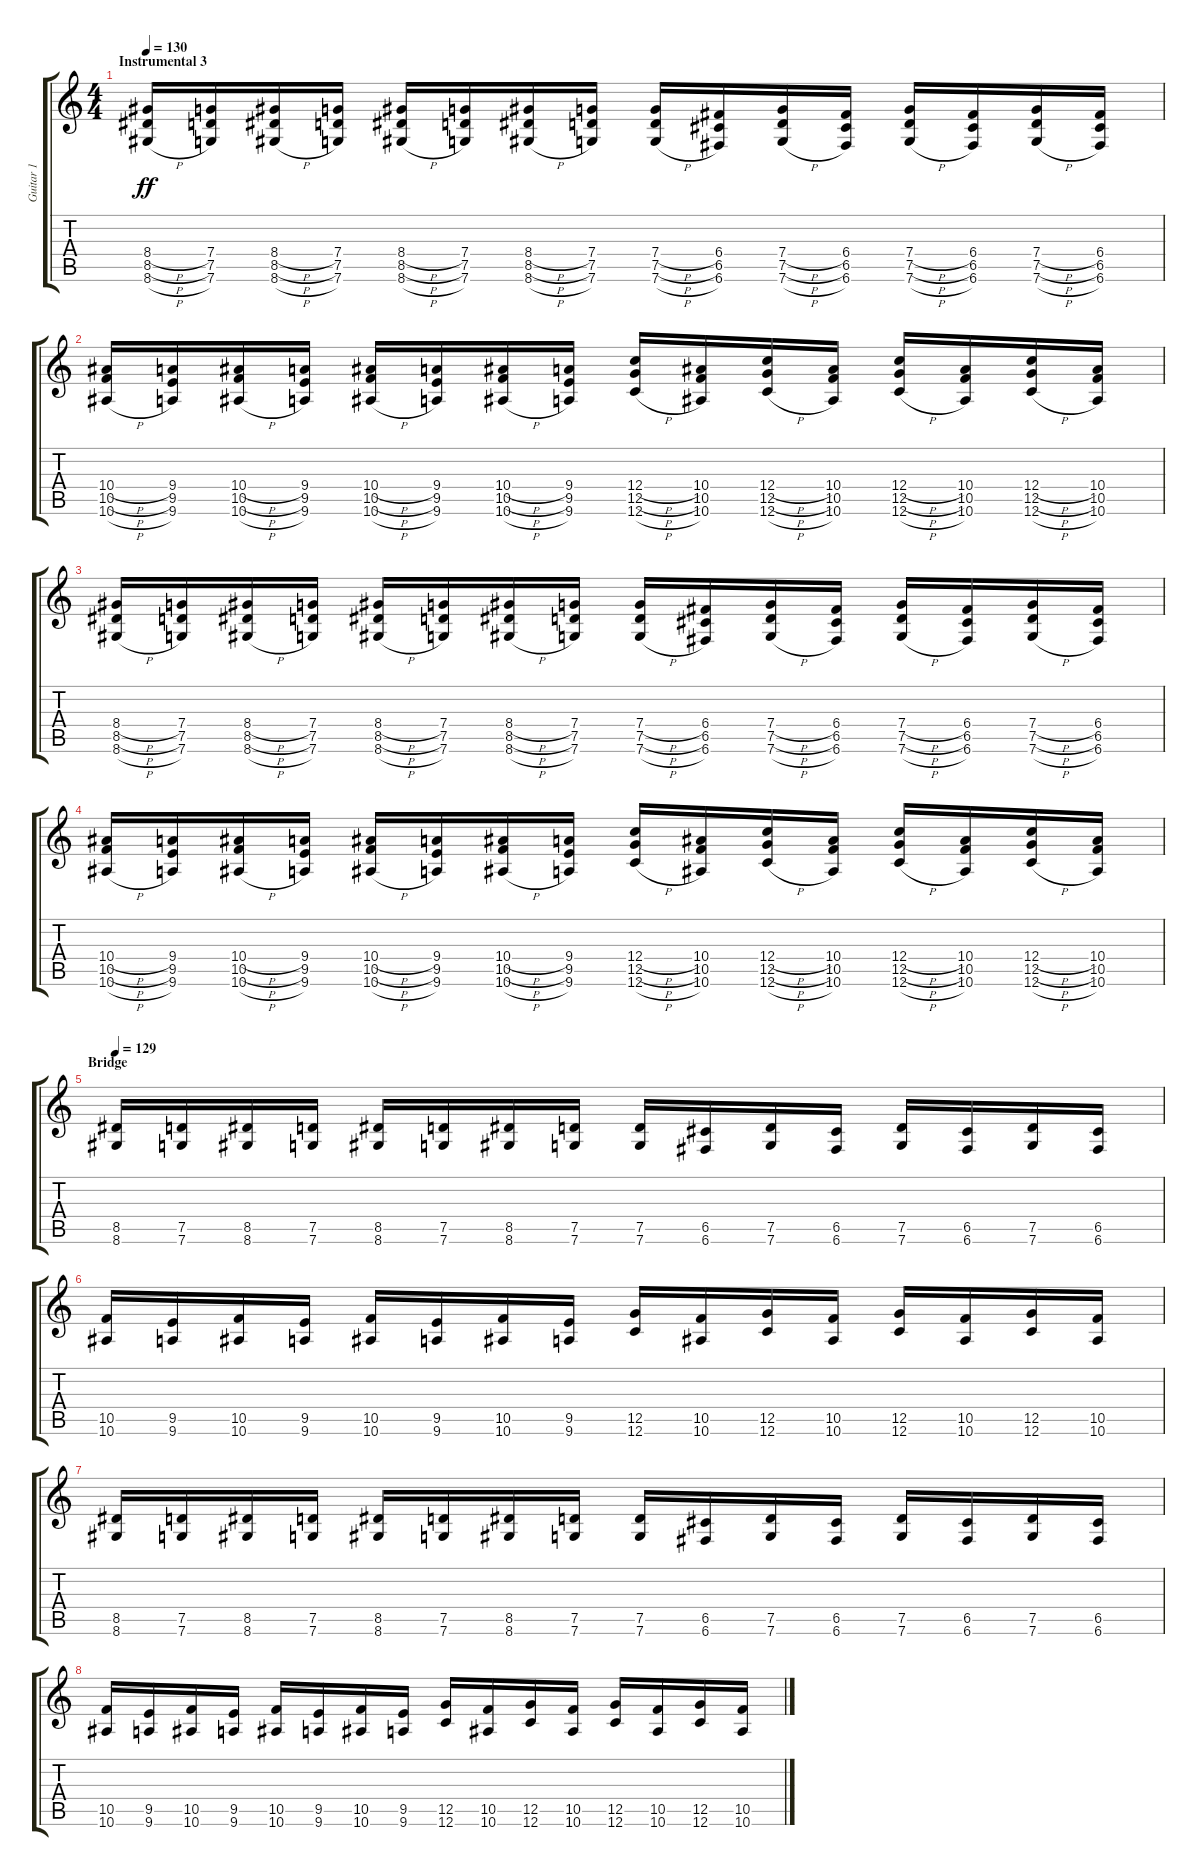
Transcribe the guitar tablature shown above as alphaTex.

\track ("Guitar 1" "Guitar 1") {instrument distortionguitar}
\staff {score tabs}
\tuning (D4 A3 F3 C3 G2 C2) {hide}
\ts (4 4)
\section ("" "Instrumental 3")
\tempo 130
\clef g2
\ks c
(8.4{h} 8.5{h} 8.6{h}).16{dy ff} (7.4 7.5 7.6).16 (8.4{h} 8.5{h} 8.6{h}).16 (7.4 7.5 7.6).16 (8.4{h} 8.5{h} 8.6{h}).16 (7.4 7.5 7.6).16 (8.4{h} 8.5{h} 8.6{h}).16 (7.4 7.5 7.6).16 (7.4{h} 7.5{h} 7.6{h}).16 (6.4 6.5 6.6).16 (7.4{h} 7.5{h} 7.6{h}).16 (6.4 6.5 6.6).16 (7.4{h} 7.5{h} 7.6{h}).16 (6.4 6.5 6.6).16 (7.4{h} 7.5{h} 7.6{h}).16 (6.4 6.5 6.6).16 |
(10.4{h} 10.5{h} 10.6{h}).16 (9.4 9.5 9.6).16 (10.4{h} 10.5{h} 10.6{h}).16 (9.4 9.5 9.6).16 (10.4{h} 10.5{h} 10.6{h}).16 (9.4 9.5 9.6).16 (10.4{h} 10.5{h} 10.6{h}).16 (9.4 9.5 9.6).16 (12.4{h} 12.5{h} 12.6{h}).16 (10.4 10.5 10.6).16 (12.4{h} 12.5{h} 12.6{h}).16 (10.4 10.5 10.6).16 (12.4{h} 12.5{h} 12.6{h}).16 (10.4 10.5 10.6).16 (12.4{h} 12.5{h} 12.6{h}).16 (10.4 10.5 10.6).16 |
(8.4{h} 8.5{h} 8.6{h}).16 (7.4 7.5 7.6).16 (8.4{h} 8.5{h} 8.6{h}).16 (7.4 7.5 7.6).16 (8.4{h} 8.5{h} 8.6{h}).16 (7.4 7.5 7.6).16 (8.4{h} 8.5{h} 8.6{h}).16 (7.4 7.5 7.6).16 (7.4{h} 7.5{h} 7.6{h}).16 (6.4 6.5 6.6).16 (7.4{h} 7.5{h} 7.6{h}).16 (6.4 6.5 6.6).16 (7.4{h} 7.5{h} 7.6{h}).16 (6.4 6.5 6.6).16 (7.4{h} 7.5{h} 7.6{h}).16 (6.4 6.5 6.6).16 |
(10.4{h} 10.5{h} 10.6{h}).16 (9.4 9.5 9.6).16 (10.4{h} 10.5{h} 10.6{h}).16 (9.4 9.5 9.6).16 (10.4{h} 10.5{h} 10.6{h}).16 (9.4 9.5 9.6).16 (10.4{h} 10.5{h} 10.6{h}).16 (9.4 9.5 9.6).16 (12.4{h} 12.5{h} 12.6{h}).16 (10.4 10.5 10.6).16 (12.4{h} 12.5{h} 12.6{h}).16 (10.4 10.5 10.6).16 (12.4{h} 12.5{h} 12.6{h}).16 (10.4 10.5 10.6).16 (12.4{h} 12.5{h} 12.6{h}).16 (10.4 10.5 10.6).16 |
\section ("" "Bridge")
\tempo 129
(8.5 8.6).16 (7.5 7.6).16 (8.5 8.6).16 (7.5 7.6).16 (8.5 8.6).16 (7.5 7.6).16 (8.5 8.6).16 (7.5 7.6).16 (7.5 7.6).16 (6.5 6.6).16 (7.5 7.6).16 (6.5 6.6).16 (7.5 7.6).16 (6.5 6.6).16 (7.5 7.6).16 (6.5 6.6).16 |
(10.5 10.6).16 (9.5 9.6).16 (10.5 10.6).16 (9.5 9.6).16 (10.5 10.6).16 (9.5 9.6).16 (10.5 10.6).16 (9.5 9.6).16 (12.5 12.6).16 (10.5 10.6).16 (12.5 12.6).16 (10.5 10.6).16 (12.5 12.6).16 (10.5 10.6).16 (12.5 12.6).16 (10.5 10.6).16 |
(8.5 8.6).16 (7.5 7.6).16 (8.5 8.6).16 (7.5 7.6).16 (8.5 8.6).16 (7.5 7.6).16 (8.5 8.6).16 (7.5 7.6).16 (7.5 7.6).16 (6.5 6.6).16 (7.5 7.6).16 (6.5 6.6).16 (7.5 7.6).16 (6.5 6.6).16 (7.5 7.6).16 (6.5 6.6).16 |
(10.5 10.6).16 (9.5 9.6).16 (10.5 10.6).16 (9.5 9.6).16 (10.5 10.6).16 (9.5 9.6).16 (10.5 10.6).16 (9.5 9.6).16 (12.5 12.6).16 (10.5 10.6).16 (12.5 12.6).16 (10.5 10.6).16 (12.5 12.6).16 (10.5 10.6).16 (12.5 12.6).16 (10.5 10.6).16
